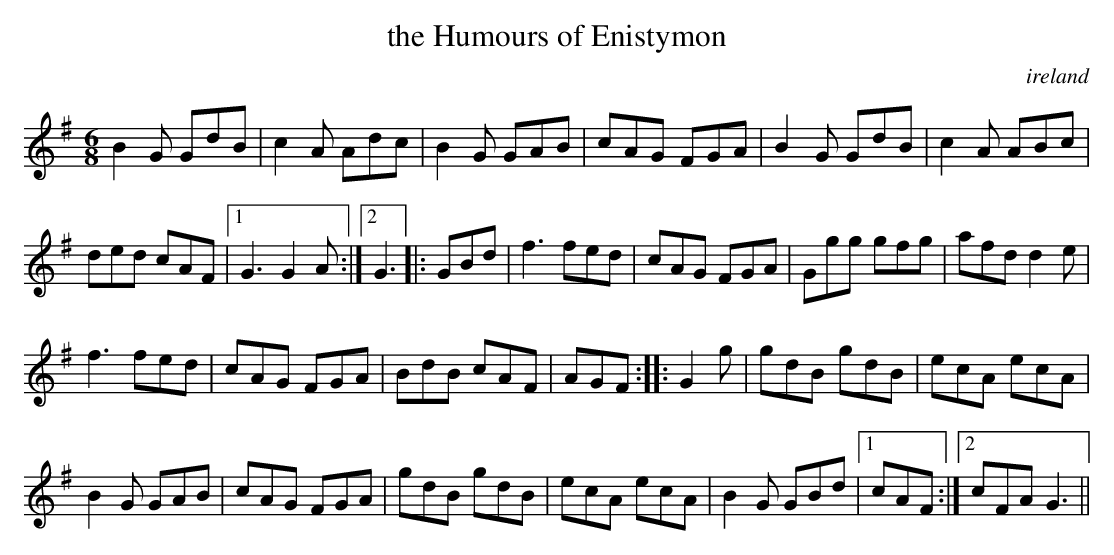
X:1
T:the Humours of Enistymon
O:ireland
M:6/8
K:G
B2G GdB|c2A Adc|B2G GAB|cAG FGA|\
B2G GdB|c2A ABc|
ded cAF|1 G3 G2A :|2 G3|:\
GBd|\
f3 fed|cAG FGA|Ggg gfg|afd d2e|
f3 fed|cAG FGA|BdB cAF|AGF ::\
G2g|\
gdB gdB|ecA ecA|
B2G GAB|cAG FGA|\
gdB gdB|ecA ecA|B2G GBd|1 cAF :|2 cFA G3||
